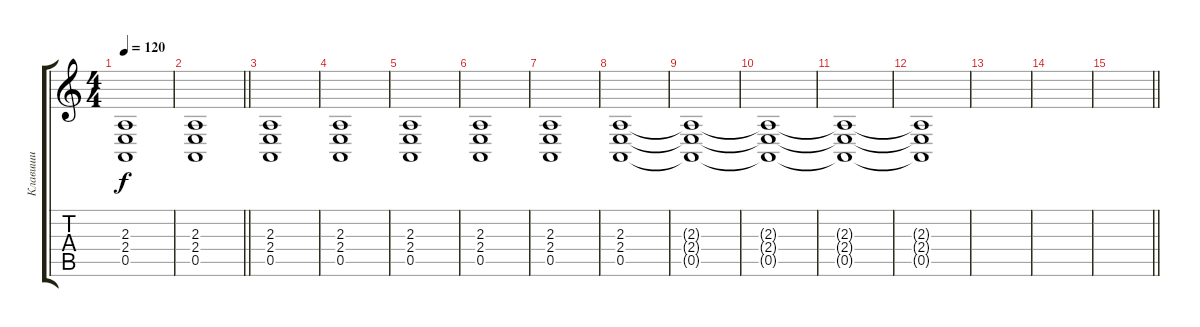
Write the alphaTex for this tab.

\track ("Клавиши" "Клавиши") {instrument churchorgan}
\staff {score tabs}
\tuning (E4 B3 G3 D3 A2 E2) {hide}
\ts (4 4)
\tempo 120
\clef g2
\ks c
(2.3 2.4 0.5).1{dy f instrument drawbarorgan} |
\barLineRight lightlight
(2.3 2.4 0.5).1{instrument drawbarorgan} |
(2.3 2.4 0.5).1{instrument drawbarorgan} |
(2.3 2.4 0.5).1{instrument drawbarorgan} |
(2.3 2.4 0.5).1{instrument drawbarorgan} |
(2.3 2.4 0.5).1{instrument drawbarorgan} |
(2.3 2.4 0.5).1{instrument drawbarorgan} |
(2.3 2.4 0.5).1{instrument drawbarorgan} |
(2.3{t} 2.4{t} 0.5{t}).1{instrument drawbarorgan} |
(2.3{t} 2.4{t} 0.5{t}).1 |
(2.3{t} 2.4{t} 0.5{t}).1 |
(2.3{t} 2.4{t} 0.5{t}).1 |
|
|
\barLineRight lightlight
